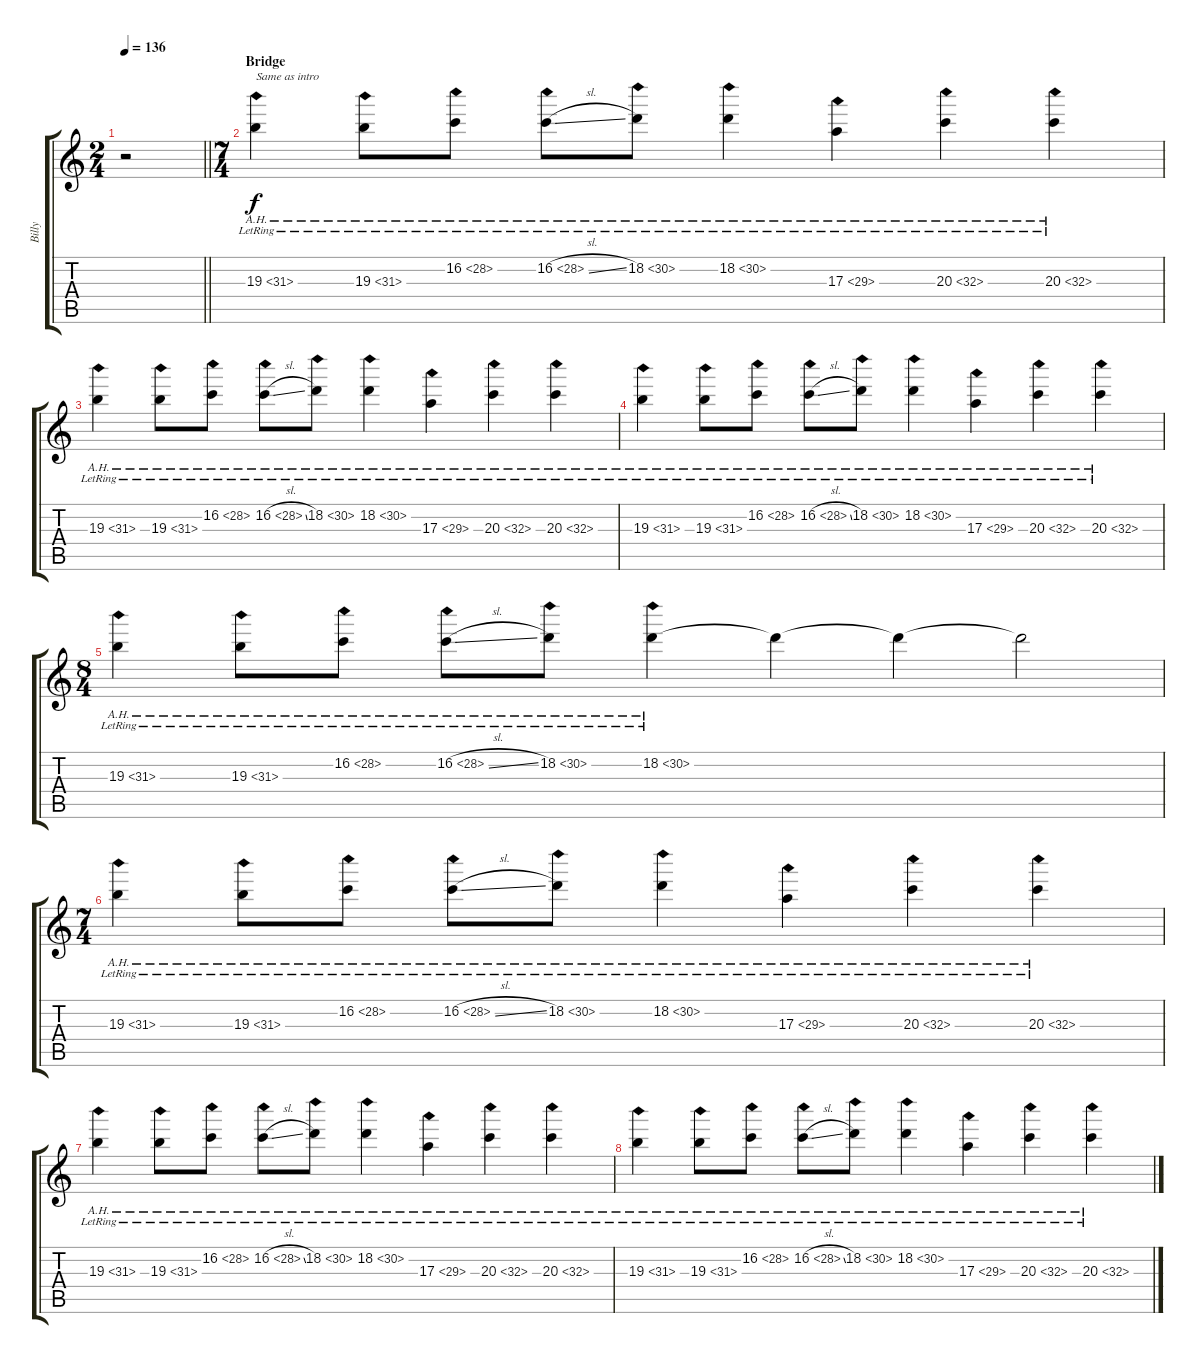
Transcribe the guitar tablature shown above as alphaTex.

\track ("Billy" "Billy") {instrument electricguitarjazz}
\staff {score tabs}
\tuning (Db4 Ab3 E3 B2 Gb2 Db2) {hide}
\ts (2 4)
\tempo 136
\clef g2
\barLineRight lightlight
\ks c
r.2{dy f instrument electricguitarjazz} |
\ts (7 4)
\section ("" "Bridge")
19.3{ah 12 lr}.4{txt "Same as intro"} 19.3{ah 12 lr}.8 16.2{ah 12 lr}.8 16.2{ah 12 sl lr}.8 18.2{ah 12 lr}.8 18.2{ah 12 lr}.4 17.3{ah 12 lr}.4 20.3{ah 12 lr}.4 20.3{ah 12 lr}.4 |
19.3{ah 12 lr}.4 19.3{ah 12 lr}.8 16.2{ah 12 lr}.8 16.2{ah 12 sl lr}.8 18.2{ah 12 lr}.8 18.2{ah 12 lr}.4 17.3{ah 12 lr}.4 20.3{ah 12 lr}.4 20.3{ah 12 lr}.4 |
19.3{ah 12 lr}.4 19.3{ah 12 lr}.8 16.2{ah 12 lr}.8 16.2{ah 12 sl lr}.8 18.2{ah 12 lr}.8 18.2{ah 12 lr}.4 17.3{ah 12 lr}.4 20.3{ah 12 lr}.4 20.3{ah 12 lr}.4 |
\ts (8 4)
19.3{ah 12 lr}.4 19.3{ah 12 lr}.8 16.2{ah 12 lr}.8 16.2{ah 12 sl lr}.8 18.2{ah 12 lr}.8 18.2{ah 12 lr}.4 18.2{t}.4 18.2{t}.4 18.2{t}.2 |
\ts (7 4)
19.3{ah 12 lr}.4 19.3{ah 12 lr}.8 16.2{ah 12 lr}.8 16.2{ah 12 sl lr}.8 18.2{ah 12 lr}.8 18.2{ah 12 lr}.4 17.3{ah 12 lr}.4 20.3{ah 12 lr}.4 20.3{ah 12 lr}.4 |
19.3{ah 12 lr}.4 19.3{ah 12 lr}.8 16.2{ah 12 lr}.8 16.2{ah 12 sl lr}.8 18.2{ah 12 lr}.8 18.2{ah 12 lr}.4 17.3{ah 12 lr}.4 20.3{ah 12 lr}.4 20.3{ah 12 lr}.4 |
19.3{ah 12 lr}.4 19.3{ah 12 lr}.8 16.2{ah 12 lr}.8 16.2{ah 12 sl lr}.8 18.2{ah 12 lr}.8 18.2{ah 12 lr}.4 17.3{ah 12 lr}.4 20.3{ah 12 lr}.4 20.3{ah 12 lr}.4
